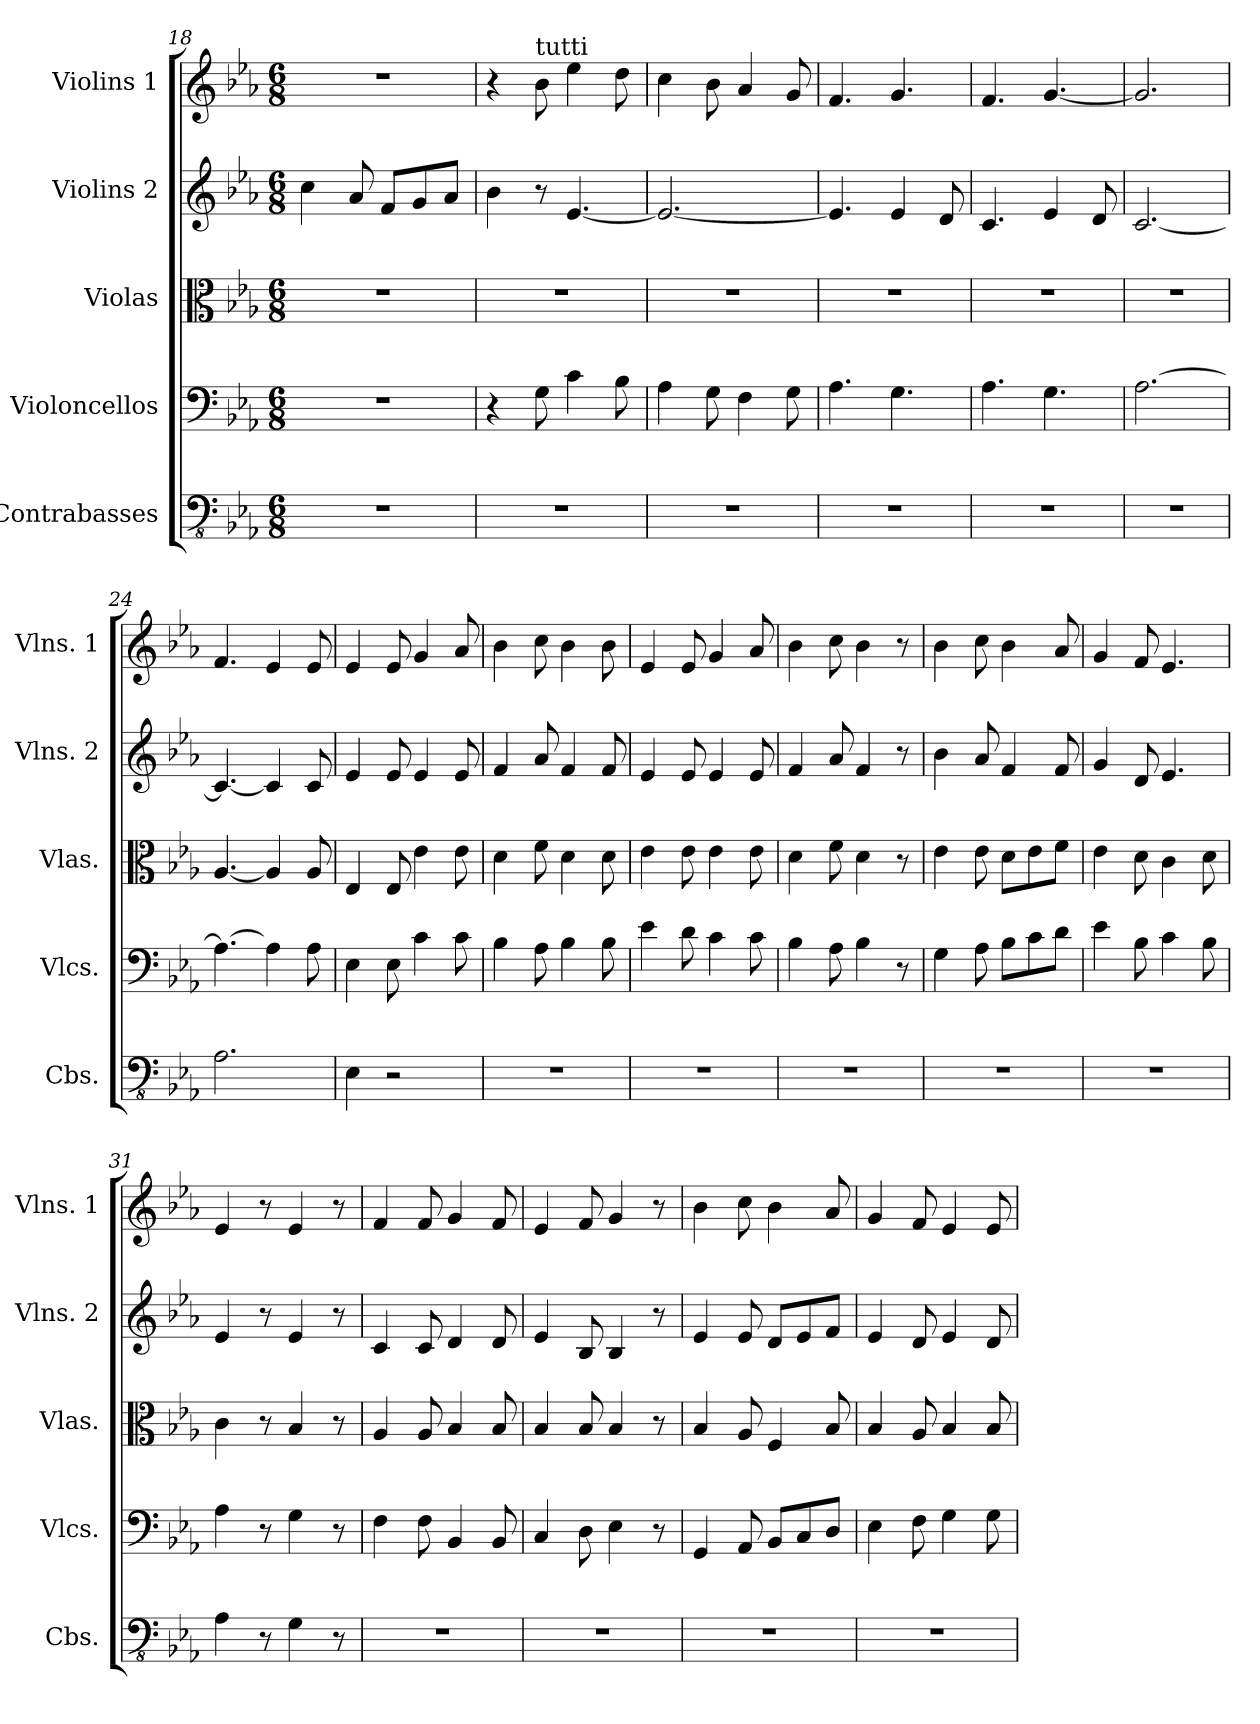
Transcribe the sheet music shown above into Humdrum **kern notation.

**kern	**kern	**kern	**kern	**kern
*part5	*part4	*part3	*part2	*part1
*staff5	*staff4	*staff3	*staff2	*staff1
*I"Contrabasses	*I"Violoncellos	*I"Violas	*I"Violins 2	*I"Violins 1
*I'Cbs.	*I'Vlcs.	*I'Vlas.	*I'Vlns. 2	*I'Vlns. 1
*clefFv4	*clefF4	*clefC3	*clefG2	*clefG2
*k[b-e-a-]	*k[b-e-a-]	*k[b-e-a-]	*k[b-e-a-]	*k[b-e-a-]
*E-:	*E-:	*E-:	*E-:	*E-:
*M6/8	*M6/8	*M6/8	*M6/8	*M6/8
=18	=18	=18	=18	=18
2.r	2.r	2.r	4cc\	2.r
.	.	.	8a-/	.
.	.	.	8f/L	.
.	.	.	8g/	.
.	.	.	8a-/J	.
=19	=19	=19	=19	=19
2.r	4r	2.r	4b-\	4r
!	!	!	!	!LO:TX:a:t=tutti
.	8G\	.	8r	8b-\
.	4c\	.	[4.e-/	4ee-\
.	8B-\	.	.	8dd\
=20	=20	=20	=20	=20
2.r	4A-\	2.r	2.e-/_	4cc\
.	8G\	.	.	8b-\
.	4F\	.	.	4a-/
.	8G\	.	.	8g/
!!LO:LB:g=z
=21	=21	=21	=21	=21
2.r	4.A-\	2.r	4.e-/]	4.f/
.	4.G\	.	4e-/	4.g/
.	.	.	8d/	.
=22	=22	=22	=22	=22
2.r	4.A-\	2.r	4.c/	4.f/
.	4.G\	.	4e-/	[4.g/
.	.	.	8d/	.
=23	=23	=23	=23	=23
2.r	[2.A-\	2.r	[2.c/	2.g/]
=24	=24	=24	=24	=24
2.AA-\	4.A-\_	[4.A-/	4.c/_	4.f/
.	4A-\]	4A-/]	4c/]	4e-/
.	8A-\	8A-/	8c/	8e-/
=25	=25	=25	=25	=25
4EE-\	4E-\	4E-/	4e-/	4e-/
2r	8E-\	8E-/	8e-/	8e-/
.	4c\	4e-\	4e-/	4g/
.	8c\	8e-\	8e-/	8a-/
=26	=26	=26	=26	=26
2.r	4B-\	4d\	4f/	4b-\
.	8A-\	8f\	8a-/	8cc\
.	4B-\	4d\	4f/	4b-\
.	8B-\	8d\	8f/	8b-\
=27	=27	=27	=27	=27
2.r	4e-\	4e-\	4e-/	4e-/
.	8d\	8e-\	8e-/	8e-/
.	4c\	4e-\	4e-/	4g/
.	8c\	8e-\	8e-/	8a-/
=28	=28	=28	=28	=28
2.r	4B-\	4d\	4f/	4b-\
.	8A-\	8f\	8a-/	8cc\
.	4B-\	4d\	4f/	4b-\
.	8r	8r	8r	8r
!!LO:PB:g=z
=29	=29	=29	=29	=29
2.r	4G\	4e-\	4b-\	4b-\
.	8A-\	8e-\	8a-/	8cc\
.	8B-\L	8d\L	4f/	4b-\
.	8c\	8e-\	.	.
.	8d\J	8f\J	8f/	8a-/
=30	=30	=30	=30	=30
2.r	4e-\	4e-\	4g/	4g/
.	8B-\	8d\	8d/	8f/
.	4c\	4c\	4.e-/	4.e-/
.	8B-\	8d\	.	.
=31	=31	=31	=31	=31
4AA-\	4A-\	4c\	4e-/	4e-/
8r	8r	8r	8r	8r
4GG\	4G\	4B-/	4e-/	4e-/
8r	8r	8r	8r	8r
=32	=32	=32	=32	=32
2.r	4F\	4A-/	4c/	4f/
.	8F\	8A-/	8c/	8f/
.	4BB-/	4B-/	4d/	4g/
.	8BB-/	8B-/	8d/	8f/
=33	=33	=33	=33	=33
2.r	4C/	4B-/	4e-/	4e-/
.	8D\	8B-/	8B-/	8f/
.	4E-\	4B-/	4B-/	4g/
.	8r	8r	8r	8r
=34	=34	=34	=34	=34
2.r	4GG/	4B-/	4e-/	4b-\
.	8AA-/	8A-/	8e-/	8cc\
.	8BB-/L	4F/	8d/L	4b-\
.	8C/	.	8e-/	.
.	8D/J	8B-/	8f/J	8a-/
=35	=35	=35	=35	=35
2.r	4E-\	4B-/	4e-/	4g/
.	8F\	8A-/	8d/	8f/
.	4G\	4B-/	4e-/	4e-/
.	8G\	8B-/	8d/	8e-/
=	=	=	=	=
*-	*-	*-	*-	*-
